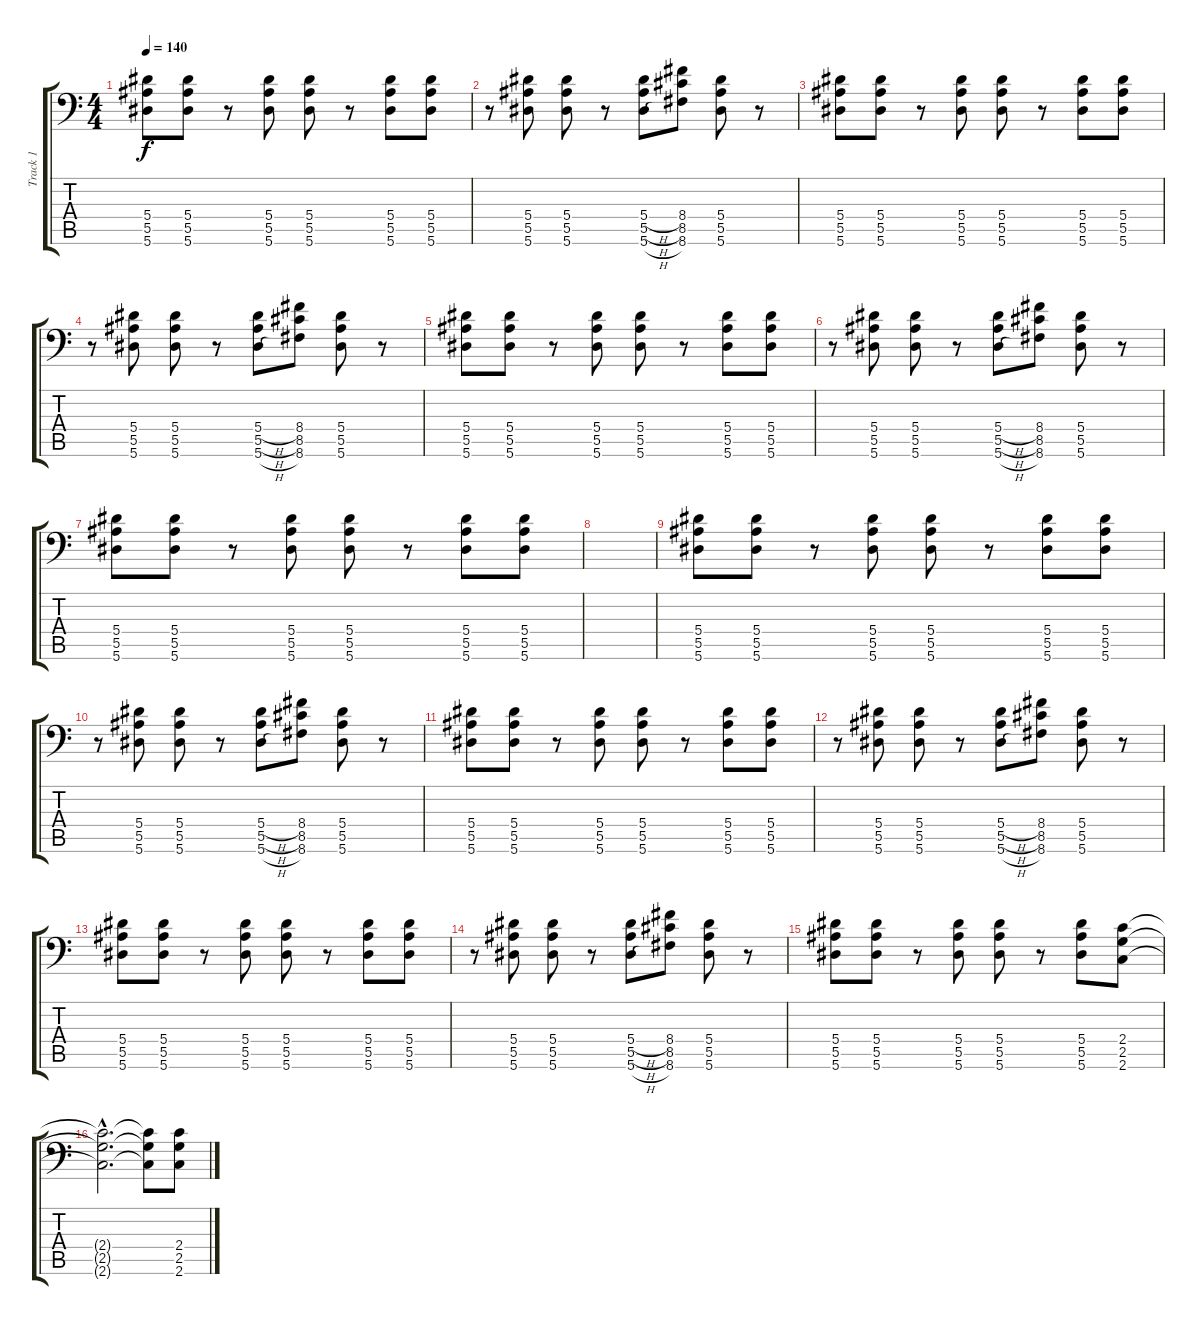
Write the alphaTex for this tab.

\track ("Track 1" "Track 1") {instrument distortionguitar}
\staff {score tabs}
\tuning (C4 G3 Eb3 Bb2 F2 Bb1) {hide}
\ts (4 4)
\tempo 140
\clef f4
\ks c
(5.4 5.5 5.6).8{dy f} (5.4 5.5 5.6).8 r.8 (5.4 5.5 5.6).8 (5.4 5.5 5.6).8 r.8 (5.4 5.5 5.6).8 (5.4 5.5 5.6).8 |
r.8 (5.4 5.5 5.6).8 (5.4 5.5 5.6).8 r.8 (5.4{h} 5.5{h} 5.6{h}).8 (8.4 8.5 8.6).8 (5.4 5.5 5.6).8 r.8 |
(5.4 5.5 5.6).8 (5.4 5.5 5.6).8 r.8 (5.4 5.5 5.6).8 (5.4 5.5 5.6).8 r.8 (5.4 5.5 5.6).8 (5.4 5.5 5.6).8 |
r.8 (5.4 5.5 5.6).8 (5.4 5.5 5.6).8 r.8 (5.4{h} 5.5{h} 5.6{h}).8 (8.4 8.5 8.6).8 (5.4 5.5 5.6).8 r.8 |
(5.4 5.5 5.6).8 (5.4 5.5 5.6).8 r.8 (5.4 5.5 5.6).8 (5.4 5.5 5.6).8 r.8 (5.4 5.5 5.6).8 (5.4 5.5 5.6).8 |
r.8 (5.4 5.5 5.6).8 (5.4 5.5 5.6).8 r.8 (5.4{h} 5.5{h} 5.6{h}).8 (8.4 8.5 8.6).8 (5.4 5.5 5.6).8 r.8 |
(5.4 5.5 5.6).8 (5.4 5.5 5.6).8 r.8 (5.4 5.5 5.6).8 (5.4 5.5 5.6).8 r.8 (5.4 5.5 5.6).8 (5.4 5.5 5.6).8 |
|
(5.4 5.5 5.6).8 (5.4 5.5 5.6).8 r.8 (5.4 5.5 5.6).8 (5.4 5.5 5.6).8 r.8 (5.4 5.5 5.6).8 (5.4 5.5 5.6).8 |
r.8 (5.4 5.5 5.6).8 (5.4 5.5 5.6).8 r.8 (5.4{h} 5.5{h} 5.6{h}).8 (8.4 8.5 8.6).8 (5.4 5.5 5.6).8 r.8 |
(5.4 5.5 5.6).8 (5.4 5.5 5.6).8 r.8 (5.4 5.5 5.6).8 (5.4 5.5 5.6).8 r.8 (5.4 5.5 5.6).8 (5.4 5.5 5.6).8 |
r.8 (5.4 5.5 5.6).8 (5.4 5.5 5.6).8 r.8 (5.4{h} 5.5{h} 5.6{h}).8 (8.4 8.5 8.6).8 (5.4 5.5 5.6).8 r.8 |
(5.4 5.5 5.6).8 (5.4 5.5 5.6).8 r.8 (5.4 5.5 5.6).8 (5.4 5.5 5.6).8 r.8 (5.4 5.5 5.6).8 (5.4 5.5 5.6).8 |
r.8 (5.4 5.5 5.6).8 (5.4 5.5 5.6).8 r.8 (5.4{h} 5.5{h} 5.6{h}).8 (8.4 8.5 8.6).8 (5.4 5.5 5.6).8 r.8 |
(5.4 5.5 5.6).8 (5.4 5.5 5.6).8 r.8 (5.4 5.5 5.6).8 (5.4 5.5 5.6).8 r.8 (5.4 5.5 5.6).8 (2.4 2.5 2.6).8 |
(2.4{hac t} 2.5{hac t} 2.6{hac t}).2{d} (2.4{t} 2.5{t} 2.6{t}).8 (2.4 2.5 2.6).8
